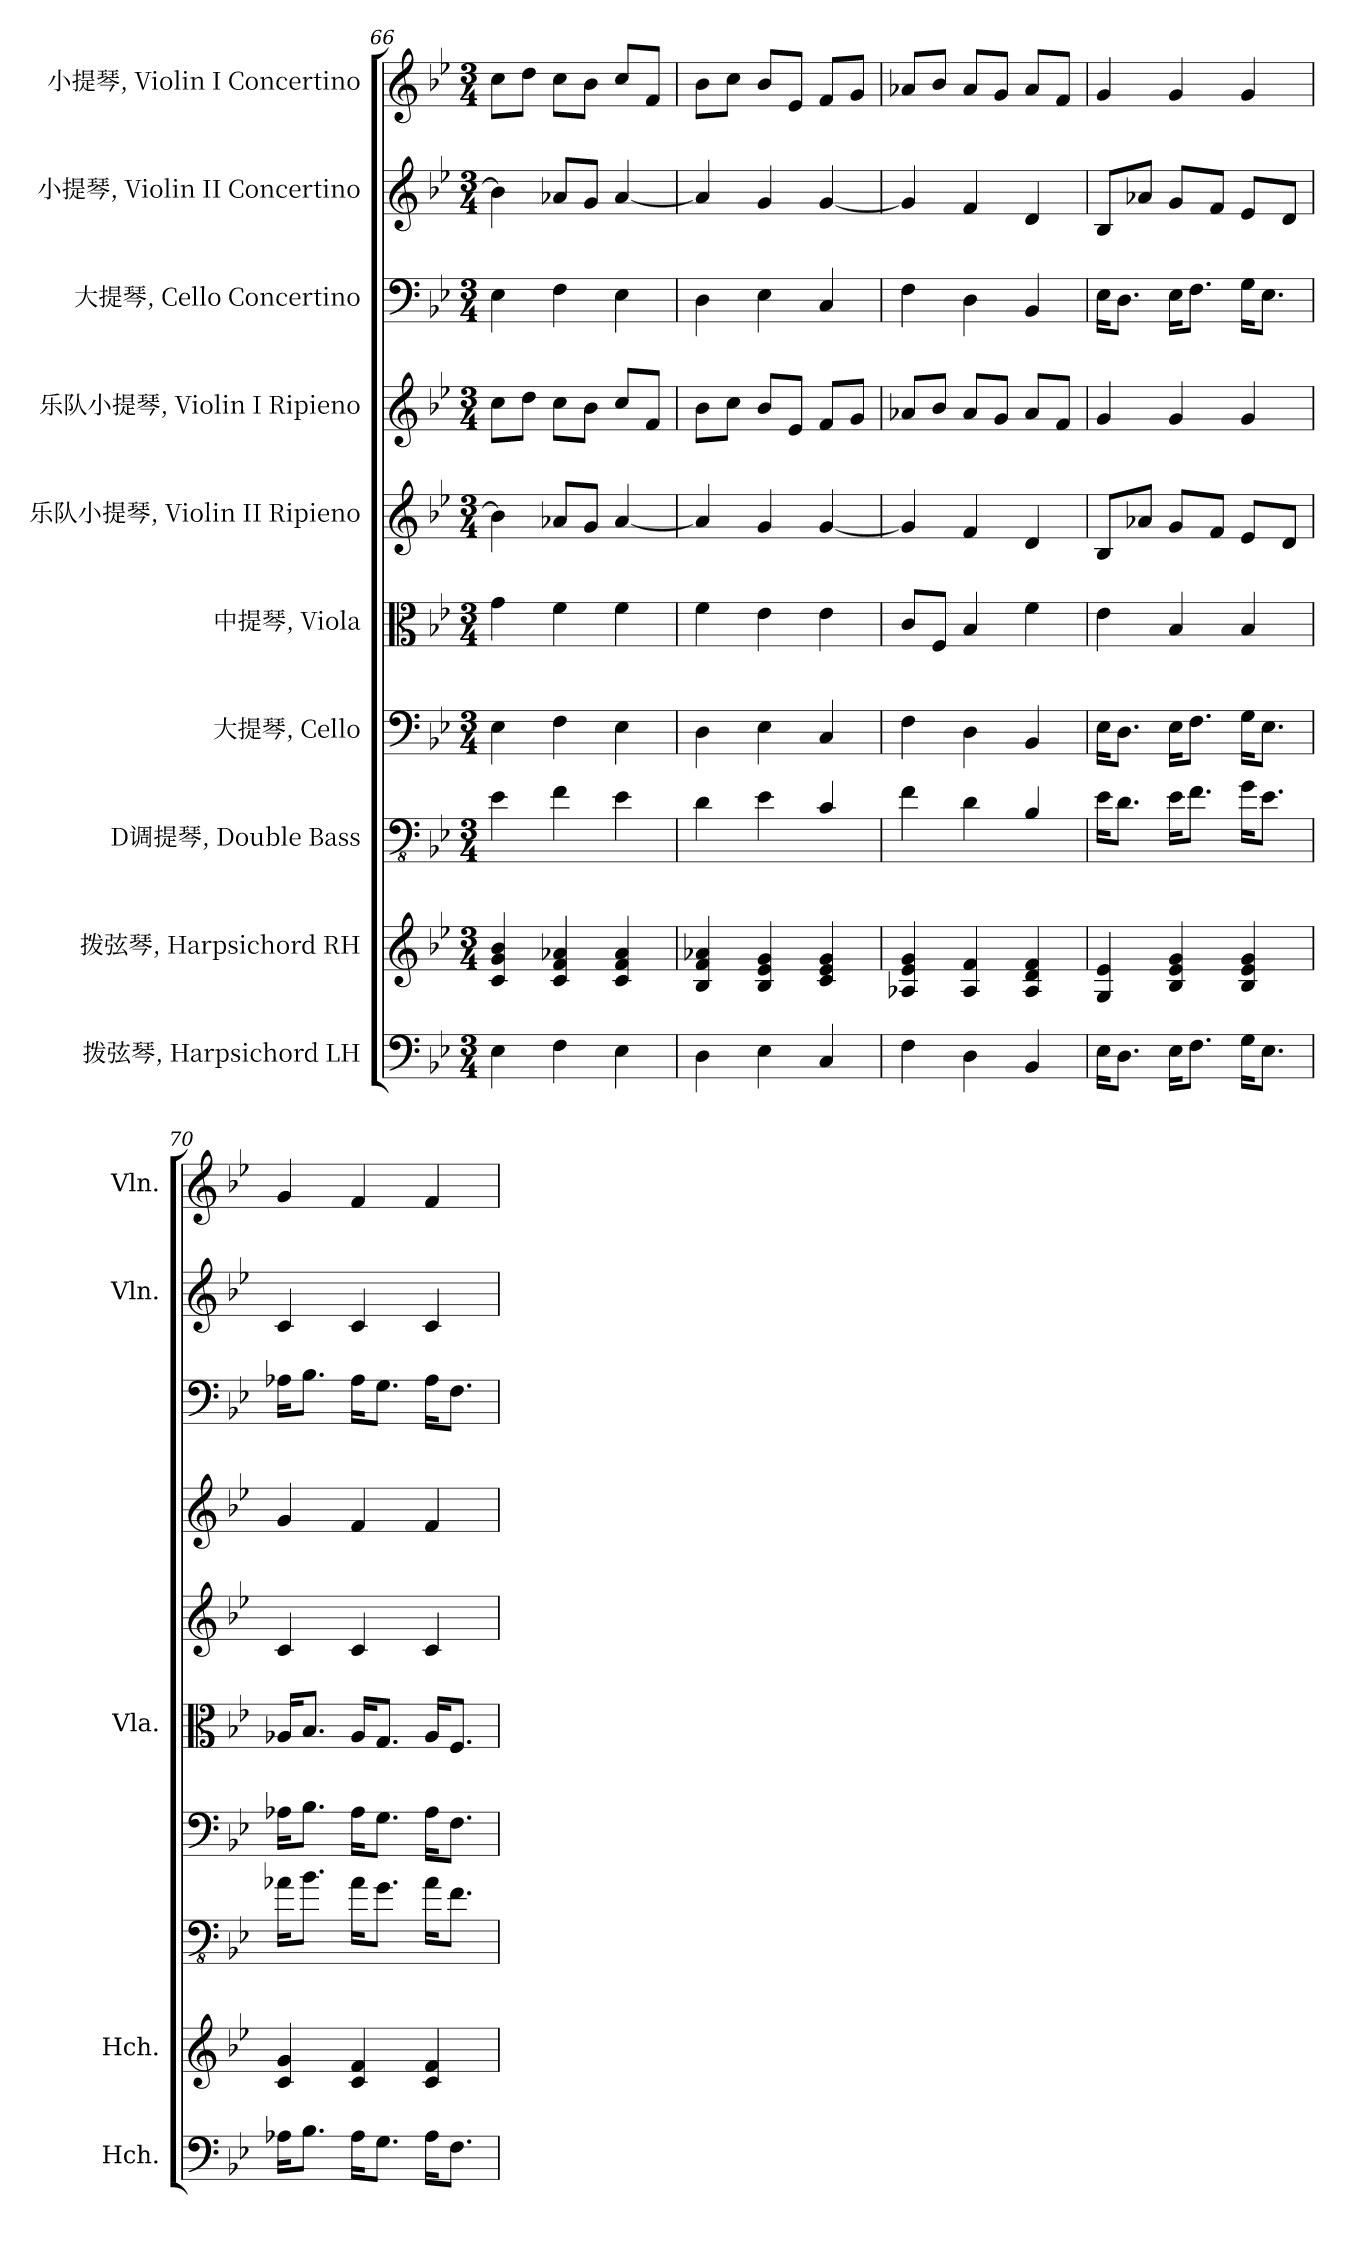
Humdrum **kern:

**kern	**kern	**kern	**kern	**kern	**kern	**kern	**kern	**kern	**kern
*part10	*part9	*part8	*part7	*part6	*part5	*part4	*part3	*part2	*part1
*staff10	*staff9	*staff8	*staff7	*staff6	*staff5	*staff4	*staff3	*staff2	*staff1
*I"拨弦琴, Harpsichord LH	*I"拨弦琴, Harpsichord RH	*I"D调提琴, Double Bass	*I"大提琴, Cello	*I"中提琴, Viola	*I"乐队小提琴, Violin II Ripieno	*I"乐队小提琴, Violin I Ripieno	*I"大提琴, Cello Concertino	*I"小提琴, Violin II Concertino	*I"小提琴, Violin I Concertino
*I'Hch.	*I'Hch.	*	*	*I'Vla.	*	*	*	*I'Vln.	*I'Vln.
*clefF4	*clefG2	*clefFv4	*clefF4	*clefC3	*clefG2	*clefG2	*clefF4	*clefG2	*clefG2
*	*	*ITrd7c12	*	*	*	*	*	*	*
*k[b-e-]	*k[b-e-]	*k[b-e-]	*k[b-e-]	*k[b-e-]	*k[b-e-]	*k[b-e-]	*k[b-e-]	*k[b-e-]	*k[b-e-]
*M3/4	*M3/4	*M3/4	*M3/4	*M3/4	*M3/4	*M3/4	*M3/4	*M3/4	*M3/4
=66	=66	=66	=66	=66	=66	=66	=66	=66	=66
4E-\	4c/ 4g/ 4b-/	4EE-\	4E-\	4g\	4b-\]	8cc\L	4E-\	4b-\]	8cc\L
.	.	.	.	.	.	8dd\J	.	.	8dd\J
4F\	4c/ 4f/ 4a-X/	4FF\	4F\	4f\	8a-X/L	8cc\L	4F\	8a-X/L	8cc\L
.	.	.	.	.	8g/J	8b-\J	.	8g/J	8b-\J
4E-\	4c/ 4f/ 4a-/	4EE-\	4E-\	4f\	[4a-/	8cc/L	4E-\	[4a-/	8cc/L
.	.	.	.	.	.	8f/J	.	.	8f/J
!!LO:PB:g=z
=67	=67	=67	=67	=67	=67	=67	=67	=67	=67
4D\	4B-/ 4f/ 4a-X/	4DD\	4D\	4f\	4a-/]	8b-\L	4D\	4a-/]	8b-\L
.	.	.	.	.	.	8cc\J	.	.	8cc\J
4E-\	4B-/ 4e-/ 4g/	4EE-\	4E-\	4e-\	4g/	8b-/L	4E-\	4g/	8b-/L
.	.	.	.	.	.	8e-/J	.	.	8e-/J
4C/	4c/ 4e-/ 4g/	4CC/	4C/	4e-\	[4g/	8f/L	4C/	[4g/	8f/L
.	.	.	.	.	.	8g/J	.	.	8g/J
=68	=68	=68	=68	=68	=68	=68	=68	=68	=68
4F\	4A-X/ 4e-/ 4g/	4FF\	4F\	8c/L	4g/]	8a-X/L	4F\	4g/]	8a-X/L
.	.	.	.	8F/J	.	8b-/J	.	.	8b-/J
4D\	4A-/ 4f/	4DD\	4D\	4B-/	4f/	8a-/L	4D\	4f/	8a-/L
.	.	.	.	.	.	8g/J	.	.	8g/J
4BB-/	4A-/ 4d/ 4f/	4BBB-/	4BB-/	4f\	4d/	8a-/L	4BB-/	4d/	8a-/L
.	.	.	.	.	.	8f/J	.	.	8f/J
=69	=69	=69	=69	=69	=69	=69	=69	=69	=69
16E-\KL	4G/ 4e-/	16EE-\KL	16E-\KL	4e-\	8B-/L	4g/	16E-\KL	8B-/L	4g/
8.D\J	.	8.DD\J	8.D\J	.	.	.	8.D\J	.	.
.	.	.	.	.	8a-X/J	.	.	8a-X/J	.
16E-\KL	4B-/ 4e-/ 4g/	16EE-\KL	16E-\KL	4B-/	8g/L	4g/	16E-\KL	8g/L	4g/
8.F\J	.	8.FF\J	8.F\J	.	.	.	8.F\J	.	.
.	.	.	.	.	8f/J	.	.	8f/J	.
16G\KL	4B-/ 4e-/ 4g/	16GG\KL	16G\KL	4B-/	8e-/L	4g/	16G\KL	8e-/L	4g/
8.E-\J	.	8.EE-\J	8.E-\J	.	.	.	8.E-\J	.	.
.	.	.	.	.	8d/J	.	.	8d/J	.
=70	=70	=70	=70	=70	=70	=70	=70	=70	=70
16A-X\KL	4c/ 4g/	16AA-X\KL	16A-X\KL	16A-X/KL	4c/	4g/	16A-X\KL	4c/	4g/
8.B-\J	.	8.BB-\J	8.B-\J	8.B-/J	.	.	8.B-\J	.	.
16A-\KL	4c/ 4f/	16AA-\KL	16A-\KL	16A-/KL	4c/	4f/	16A-\KL	4c/	4f/
8.G\J	.	8.GG\J	8.G\J	8.G/J	.	.	8.G\J	.	.
16A-\KL	4c/ 4f/	16AA-\KL	16A-\KL	16A-/KL	4c/	4f/	16A-\KL	4c/	4f/
8.F\J	.	8.FF\J	8.F\J	8.F/J	.	.	8.F\J	.	.
=	=	=	=	=	=	=	=	=	=
*-	*-	*-	*-	*-	*-	*-	*-	*-	*-
